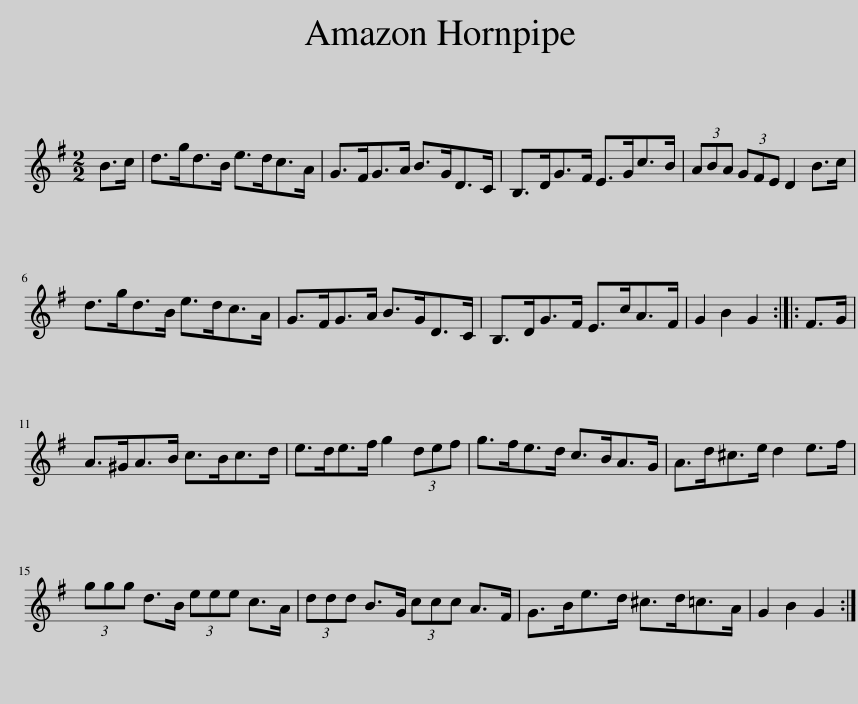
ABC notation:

X:1
L:1/8
M:2/2
I:linebreak $
K:G
V:1 treble
V:1
 B>c | d>gd>B e>dc>A | G>FG>A B>GD>C | B,>DG>F E>Gc>B | (3ABA (3GFE D2 B>c |$ %5
 d>gd>B e>dc>A | G>FG>A B>GD>C | B,>DG>F E>cA>F | G2 B2 G2 :: F>G |$ %10
 A>^GA>B c>Bc>d | e>de>f g2 (3def | g>fe>d c>BA>G | A>d^c>e d2 e>f |$ (3ggg d>B (3eee c>A | %15
 (3ddd B>G (3ccc A>F | G>Be>d ^c>d=c>A | G2 B2 G2 :| %18
